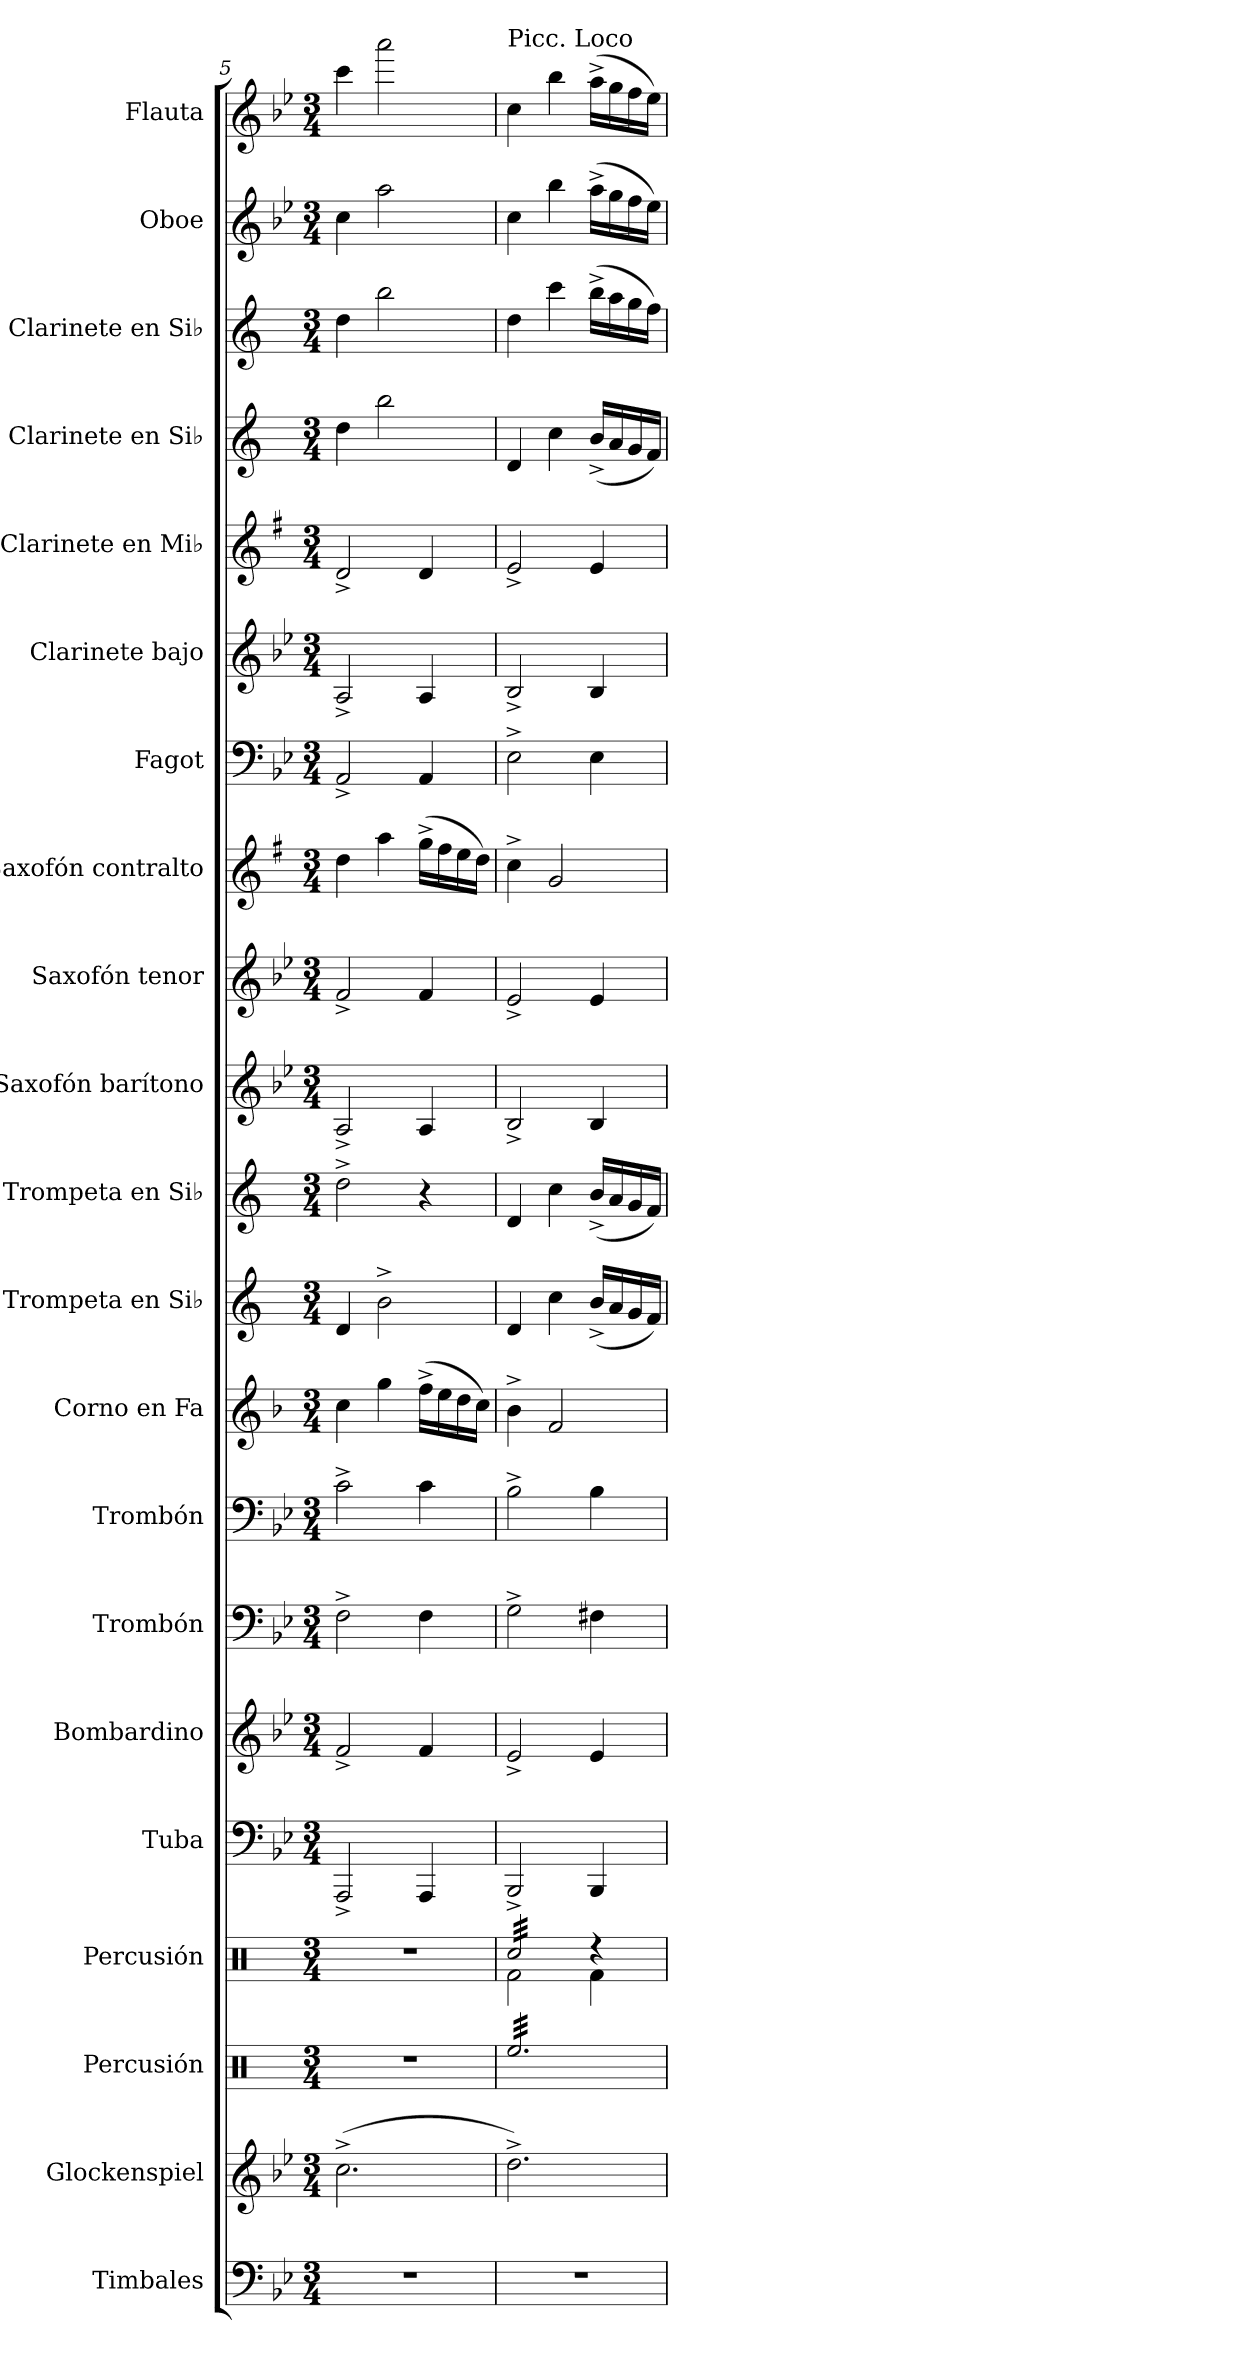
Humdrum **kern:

**kern	**kern	**kern	**kern	**kern	**kern	**kern	**kern	**kern	**kern	**kern	**kern	**kern	**kern	**kern	**kern	**kern	**kern	**kern	**kern	**kern
*part21	*part20	*part19	*part18	*part17	*part16	*part15	*part14	*part13	*part12	*part11	*part10	*part9	*part8	*part7	*part6	*part5	*part4	*part3	*part2	*part1
*staff21	*staff20	*staff19	*staff18	*staff17	*staff16	*staff15	*staff14	*staff13	*staff12	*staff11	*staff10	*staff9	*staff8	*staff7	*staff6	*staff5	*staff4	*staff3	*staff2	*staff1
*I"Timbales	*I"Glockenspiel	*I"Percusión	*I"Percusión	*I"Tuba	*I"Bombardino	*I"Trombón	*I"Trombón	*I"Corno en Fa	*I"Trompeta en Si♭	*I"Trompeta en Si♭	*I"Saxofón barítono	*I"Saxofón tenor	*I"Saxofón contralto	*I"Fagot	*I"Clarinete bajo	*I"Clarinete en Mi♭	*I"Clarinete en Si♭	*I"Clarinete en Si♭	*I"Oboe	*I"Flauta
*I'Timb.	*I'Glock.	*I'Perc.	*I'Perc.	*I'Tba.	*I'Bo.	*I'Tbn.	*I'Tbn.	*I'Cor. Fa	*I'Tpt. Si♭	*I'Tpt. Si♭	*I'Sax. Bar.	*I'Sax. T.	*I'Sax. Ctrl.	*I'Fag.	*I'Cl. B.	*I'Cl. Mi♭	*I'Cl. Si♭	*I'Cl. Si♭	*I'Ob.	*I'Fl.
*clefF4	*clefG2	*clefX	*clefX	*clefF4	*clefG2	*clefF4	*clefF4	*clefG2	*clefG2	*clefG2	*clefG2	*clefG2	*clefG2	*clefF4	*clefG2	*clefG2	*clefG2	*clefG2	*clefG2	*clefG2
*	*ITrd-14c-24	*	*	*	*ITrd8c14	*	*	*ITrd4c7	*ITrd1c2	*ITrd1c2	*ITrd12c21	*ITrd8c14	*ITrd5c9	*	*ITrd8c14	*ITrd-2c-3	*ITrd1c2	*ITrd1c2	*	*
*k[b-e-]	*k[b-e-]	*k[]	*k[]	*k[b-e-]	*k[b-e-]	*k[b-e-]	*k[b-e-]	*k[b-e-]	*k[b-e-]	*k[b-e-]	*k[b-e-]	*k[b-e-]	*k[b-e-]	*k[b-e-]	*k[b-e-]	*k[b-e-]	*k[b-e-]	*k[b-e-]	*k[b-e-]	*k[b-e-]
*M3/4	*M3/4	*M3/4	*M3/4	*M3/4	*M3/4	*M3/4	*M3/4	*M3/4	*M3/4	*M3/4	*M3/4	*M3/4	*M3/4	*M3/4	*M3/4	*M3/4	*M3/4	*M3/4	*M3/4	*M3/4
=5	=5	=5	=5	=5	=5	=5	=5	=5	=5	=5	=5	=5	=5	=5	=5	=5	=5	=5	=5	=5
2.r	(>2.cccc^\	2.r	2.r	2AAA^/	2F^/	2F^\	2c^\	4f\	4c/	2cc^\	2AA^/	2F^/	4f\	2AA^/	2AA^/	2f^/	4cc\	4cc\	4cc\	4ccc\
.	.	.	.	.	.	.	.	4cc\	2a^\	.	.	.	4cc\	.	.	.	2aa\	2aa\	2aa\	2aaa\
.	.	.	.	4AAA/	4F/	4F\	4c\	(>16b-^\LL	.	4r	4AA/	4F/	(>16b-^\LL	4AA/	4AA/	4f/	.	.	.	.
.	.	.	.	.	.	.	.	16a\	.	.	.	.	16a\	.	.	.	.	.	.	.
.	.	.	.	.	.	.	.	16g\	.	.	.	.	16g\	.	.	.	.	.	.	.
.	.	.	.	.	.	.	.	16f\JJ)	.	.	.	.	16f\JJ)	.	.	.	.	.	.	.
!!LO:PB:g=z
=6	=6	=6	=6	=6	=6	=6	=6	=6	=6	=6	=6	=6	=6	=6	=6	=6	=6	=6	=6	=6
*	*	*	*^	*	*	*	*	*	*	*	*	*	*	*	*	*	*	*	*	*
!	!	!	!	!	!	!	!	!	!	!	!	!	!	!	!	!	!	!	!	!	!LO:TX:a:t=Picc. Loco
*	*	*tremolo	*	*	*	*	*	*	*	*	*	*	*	*	*	*	*	*	*	*	*
*	*	*	*tremolo	*	*	*	*	*	*	*	*	*	*	*	*	*	*	*	*	*	*
2.r	2.dddd^\)	32Ree/LLL	32Rcc/LLL	2Rf\	2BBB-^/	2E-^/	2G^\	2B-^\	4e-^\	4c/	4c/	2BB-^/	2E-^/	4e-^\	2E-^\	2BB-^/	2g^/	4c/	4cc\	4cc\	4cc\
.	.	32Ree/	32Rcc/	.	.	.	.	.	.	.	.	.	.	.	.	.	.	.	.	.	.
.	.	32Ree/	32Rcc/	.	.	.	.	.	.	.	.	.	.	.	.	.	.	.	.	.	.
.	.	32Ree/	32Rcc/	.	.	.	.	.	.	.	.	.	.	.	.	.	.	.	.	.	.
.	.	32Ree/	32Rcc/	.	.	.	.	.	.	.	.	.	.	.	.	.	.	.	.	.	.
.	.	32Ree/	32Rcc/	.	.	.	.	.	.	.	.	.	.	.	.	.	.	.	.	.	.
.	.	32Ree/	32Rcc/	.	.	.	.	.	.	.	.	.	.	.	.	.	.	.	.	.	.
.	.	32Ree/	32Rcc/	.	.	.	.	.	.	.	.	.	.	.	.	.	.	.	.	.	.
.	.	32Ree/	32Rcc/	.	.	.	.	.	2B-/	4b-\	4b-\	.	.	2B-/	.	.	.	4b-\	4bb-\	4bb-\	4bb-\
.	.	32Ree/	32Rcc/	.	.	.	.	.	.	.	.	.	.	.	.	.	.	.	.	.	.
.	.	32Ree/	32Rcc/	.	.	.	.	.	.	.	.	.	.	.	.	.	.	.	.	.	.
.	.	32Ree/	32Rcc/	.	.	.	.	.	.	.	.	.	.	.	.	.	.	.	.	.	.
.	.	32Ree/	32Rcc/	.	.	.	.	.	.	.	.	.	.	.	.	.	.	.	.	.	.
.	.	32Ree/	32Rcc/	.	.	.	.	.	.	.	.	.	.	.	.	.	.	.	.	.	.
.	.	32Ree/	32Rcc/	.	.	.	.	.	.	.	.	.	.	.	.	.	.	.	.	.	.
.	.	32Ree/	32Rcc/JJJ	.	.	.	.	.	.	.	.	.	.	.	.	.	.	.	.	.	.
*	*	*	*Xtremolo	*	*	*	*	*	*	*	*	*	*	*	*	*	*	*	*	*	*
.	.	32Ree/	4r	4Rf\	4BBB-/	4E-/	4F#X\	4B-\	.	(<16a^/LL	(<16a^/LL	4BB-/	4E-/	.	4E-\	4BB-/	4g/	(<16a^/LL	(>16aa^\LL	(>16aa^\LL	(>16aa^\LL
.	.	32Ree/	.	.	.	.	.	.	.	.	.	.	.	.	.	.	.	.	.	.	.
.	.	32Ree/	.	.	.	.	.	.	.	16g/	16g/	.	.	.	.	.	.	16g/	16gg\	16gg\	16gg\
.	.	32Ree/	.	.	.	.	.	.	.	.	.	.	.	.	.	.	.	.	.	.	.
.	.	32Ree/	.	.	.	.	.	.	.	16f/	16f/	.	.	.	.	.	.	16f/	16ff\	16ff\	16ff\
.	.	32Ree/	.	.	.	.	.	.	.	.	.	.	.	.	.	.	.	.	.	.	.
.	.	32Ree/	.	.	.	.	.	.	.	16e-/JJ)	16e-/JJ)	.	.	.	.	.	.	16e-/JJ)	16ee-\JJ)	16ee-\JJ)	16ee-\JJ)
.	.	32Ree/JJJ	.	.	.	.	.	.	.	.	.	.	.	.	.	.	.	.	.	.	.
*	*	*Xtremolo	*	*	*	*	*	*	*	*	*	*	*	*	*	*	*	*	*	*	*
*	*	*	*v	*v	*	*	*	*	*	*	*	*	*	*	*	*	*	*	*	*	*
=	=	=	=	=	=	=	=	=	=	=	=	=	=	=	=	=	=	=	=	=
*-	*-	*-	*-	*-	*-	*-	*-	*-	*-	*-	*-	*-	*-	*-	*-	*-	*-	*-	*-	*-
